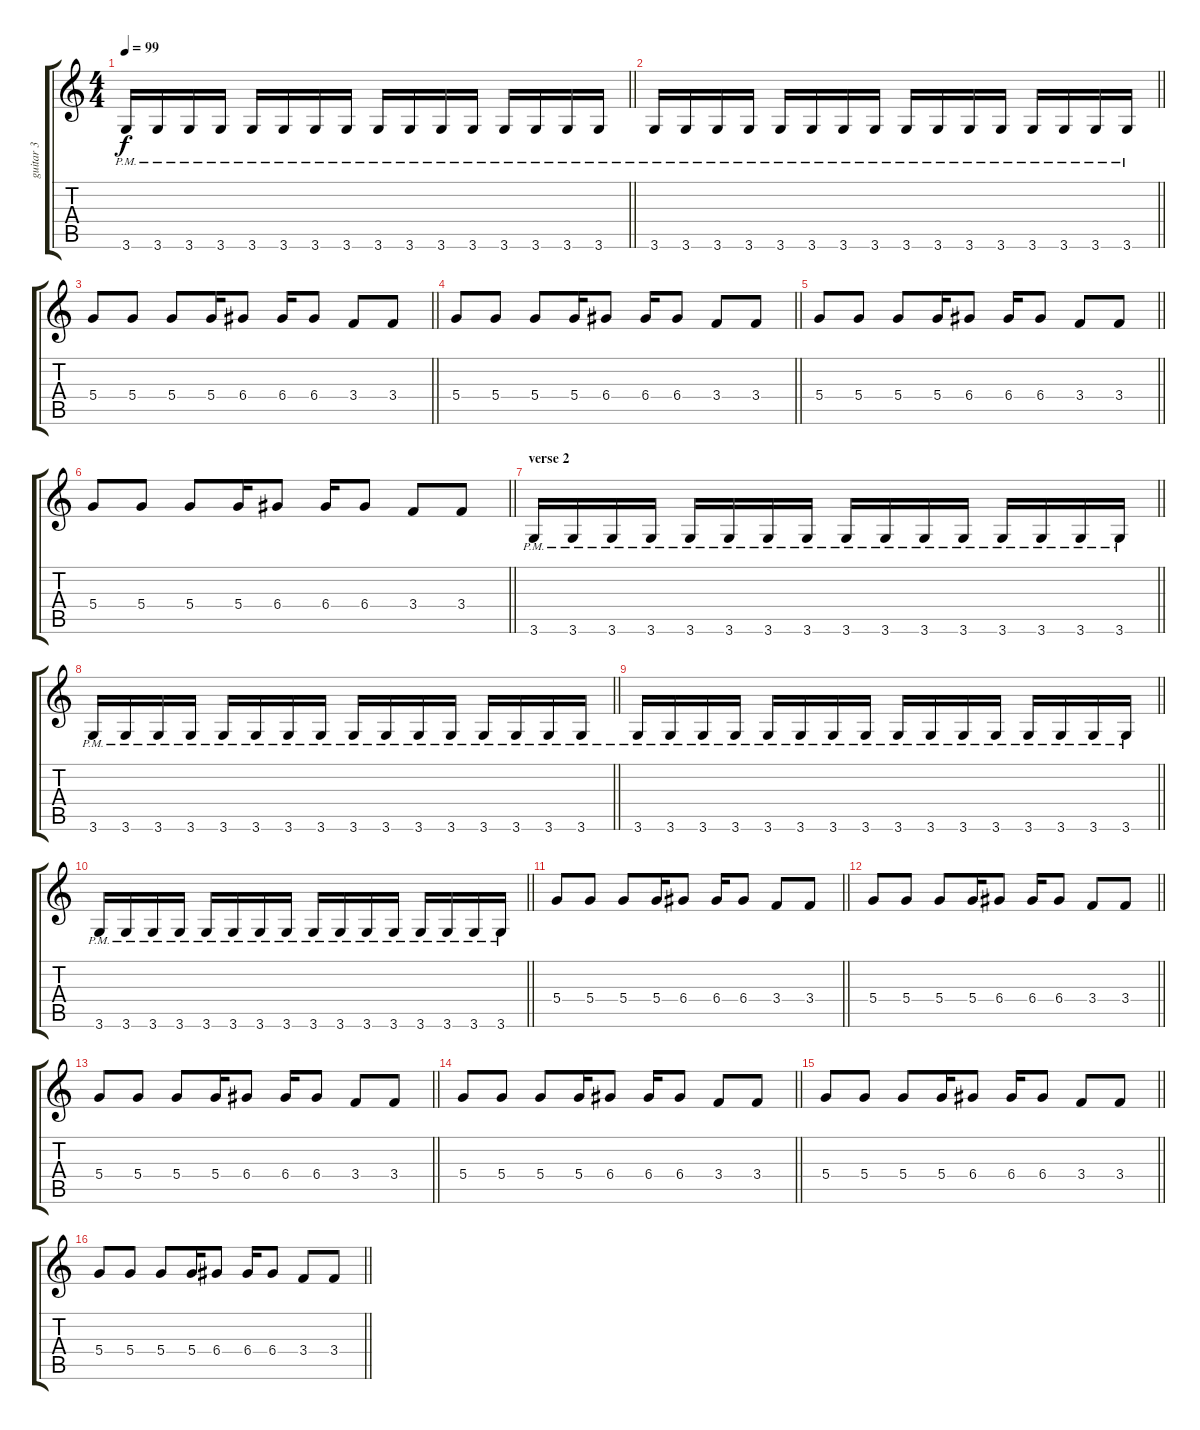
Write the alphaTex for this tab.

\track ("guitar 3" "guitar 3") {instrument distortionguitar}
\staff {score tabs}
\tuning (E4 B3 G3 D3 A2 E2) {hide}
\ts (4 4)
\tempo 99
\clef g2
\barLineRight lightlight
\ks c
3.6{pm}.16{dy f} 3.6{pm}.16 3.6{pm}.16 3.6{pm}.16 3.6{pm}.16 3.6{pm}.16 3.6{pm}.16 3.6{pm}.16 3.6{pm}.16 3.6{pm}.16 3.6{pm}.16 3.6{pm}.16 3.6{pm}.16 3.6{pm}.16 3.6{pm}.16 3.6{pm}.16 |
\barLineRight lightlight
3.6{pm}.16 3.6{pm}.16 3.6{pm}.16 3.6{pm}.16 3.6{pm}.16 3.6{pm}.16 3.6{pm}.16 3.6{pm}.16 3.6{pm}.16 3.6{pm}.16 3.6{pm}.16 3.6{pm}.16 3.6{pm}.16 3.6{pm}.16 3.6{pm}.16 3.6{pm}.16 |
\barLineRight lightlight
5.4.8 5.4.8 5.4.8 5.4.16 6.4.8 6.4.16 6.4.8 3.4.8 3.4.8 |
\barLineRight lightlight
5.4.8 5.4.8 5.4.8 5.4.16 6.4.8 6.4.16 6.4.8 3.4.8 3.4.8 |
\barLineRight lightlight
5.4.8 5.4.8 5.4.8 5.4.16 6.4.8 6.4.16 6.4.8 3.4.8 3.4.8 |
\barLineRight lightlight
5.4.8 5.4.8 5.4.8 5.4.16 6.4.8 6.4.16 6.4.8 3.4.8 3.4.8 |
\section ("" "verse 2")
\barLineRight lightlight
3.6{pm}.16 3.6{pm}.16 3.6{pm}.16 3.6{pm}.16 3.6{pm}.16 3.6{pm}.16 3.6{pm}.16 3.6{pm}.16 3.6{pm}.16 3.6{pm}.16 3.6{pm}.16 3.6{pm}.16 3.6{pm}.16 3.6{pm}.16 3.6{pm}.16 3.6{pm}.16 |
\barLineRight lightlight
3.6{pm}.16 3.6{pm}.16 3.6{pm}.16 3.6{pm}.16 3.6{pm}.16 3.6{pm}.16 3.6{pm}.16 3.6{pm}.16 3.6{pm}.16 3.6{pm}.16 3.6{pm}.16 3.6{pm}.16 3.6{pm}.16 3.6{pm}.16 3.6{pm}.16 3.6{pm}.16 |
\barLineRight lightlight
3.6{pm}.16 3.6{pm}.16 3.6{pm}.16 3.6{pm}.16 3.6{pm}.16 3.6{pm}.16 3.6{pm}.16 3.6{pm}.16 3.6{pm}.16 3.6{pm}.16 3.6{pm}.16 3.6{pm}.16 3.6{pm}.16 3.6{pm}.16 3.6{pm}.16 3.6{pm}.16 |
\barLineRight lightlight
3.6{pm}.16 3.6{pm}.16 3.6{pm}.16 3.6{pm}.16 3.6{pm}.16 3.6{pm}.16 3.6{pm}.16 3.6{pm}.16 3.6{pm}.16 3.6{pm}.16 3.6{pm}.16 3.6{pm}.16 3.6{pm}.16 3.6{pm}.16 3.6{pm}.16 3.6{pm}.16 |
\barLineRight lightlight
5.4.8 5.4.8 5.4.8 5.4.16 6.4.8 6.4.16 6.4.8 3.4.8 3.4.8 |
\barLineRight lightlight
5.4.8 5.4.8 5.4.8 5.4.16 6.4.8 6.4.16 6.4.8 3.4.8 3.4.8 |
\barLineRight lightlight
5.4.8 5.4.8 5.4.8 5.4.16 6.4.8 6.4.16 6.4.8 3.4.8 3.4.8 |
\barLineRight lightlight
5.4.8 5.4.8 5.4.8 5.4.16 6.4.8 6.4.16 6.4.8 3.4.8 3.4.8 |
\barLineRight lightlight
5.4.8 5.4.8 5.4.8 5.4.16 6.4.8 6.4.16 6.4.8 3.4.8 3.4.8 |
\barLineRight lightlight
5.4.8 5.4.8 5.4.8 5.4.16 6.4.8 6.4.16 6.4.8 3.4.8 3.4.8
